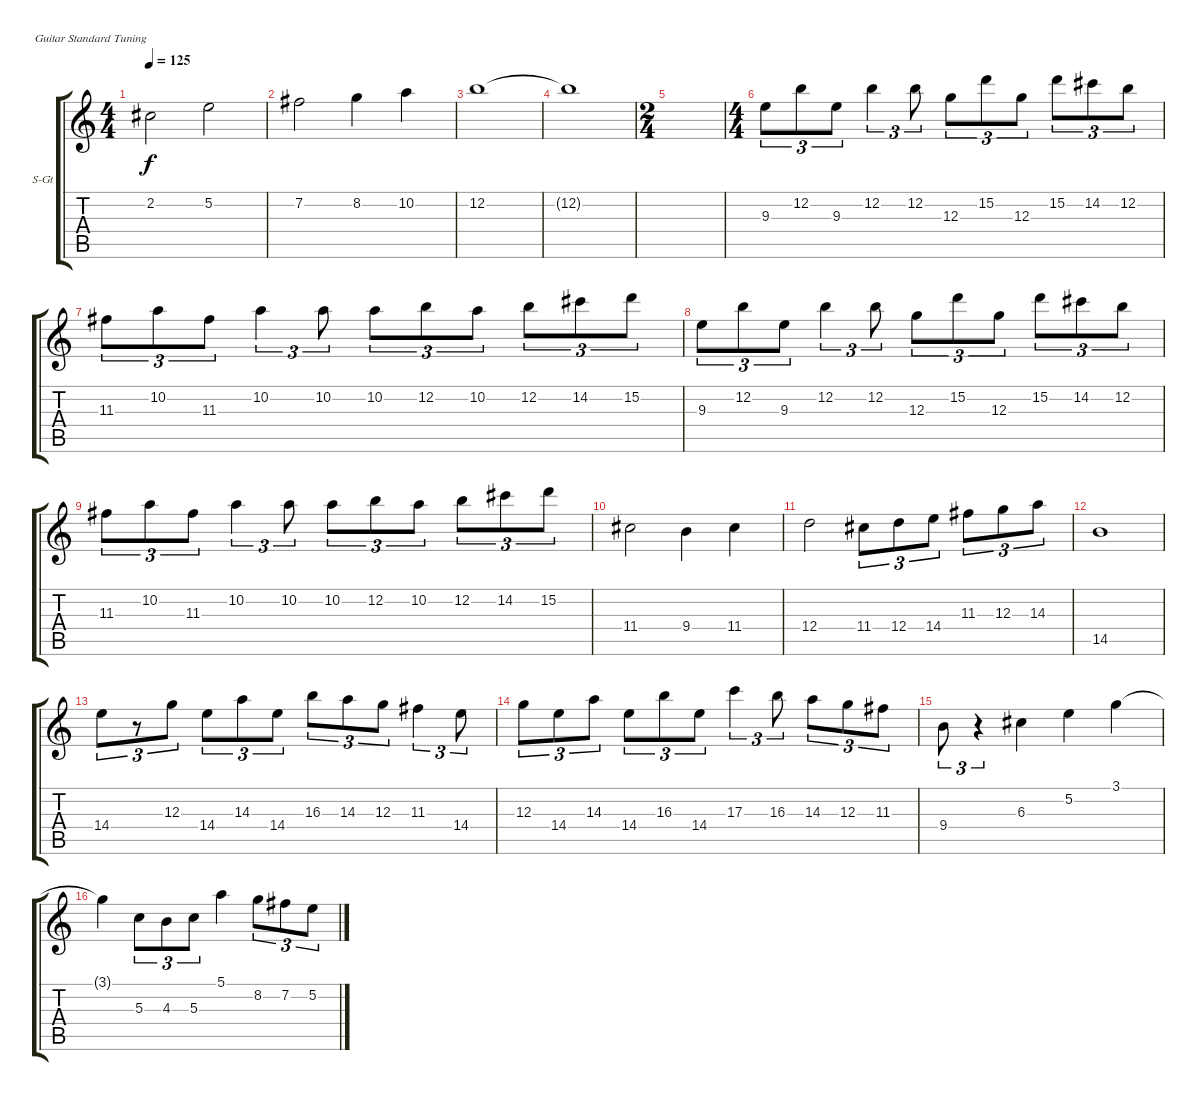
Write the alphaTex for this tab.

\defaultSystemsLayout 4
\bracketExtendMode groupsimilarinstruments
\firstSystemTrackNameOrientation horizontal
\otherSystemsTrackNameOrientation horizontal
\track ("Lead string 02" "S-Gt") {instrument acousticguitarsteel}
\staff {score tabs}
\tuning (E4 B3 G3 D3 A2 E2)
\ts (4 4)
\tempo 125
\clef g2
\ks c
2.2.2{dy f} 5.2.2 |
7.2.2 8.2.4 10.2.4 |
12.2.1 |
12.2{t}.1 |
\ts (2 4)
|
\ts (4 4)
9.3.8{tu (3 2)} 12.2.8{tu (3 2)} 9.3.8{tu (3 2)} 12.2.4{tu (3 2)} 12.2.8{tu (3 2)} 12.3.8{tu (3 2)} 15.2.8{tu (3 2)} 12.3.8{tu (3 2)} 15.2.8{tu (3 2)} 14.2.8{tu (3 2)} 12.2.8{tu (3 2)} |
11.3.8{tu (3 2)} 10.2.8{tu (3 2)} 11.3.8{tu (3 2)} 10.2.4{tu (3 2)} 10.2.8{tu (3 2)} 10.2.8{tu (3 2)} 12.2.8{tu (3 2)} 10.2.8{tu (3 2)} 12.2.8{tu (3 2)} 14.2.8{tu (3 2)} 15.2.8{tu (3 2)} |
9.3.8{tu (3 2)} 12.2.8{tu (3 2)} 9.3.8{tu (3 2)} 12.2.4{tu (3 2)} 12.2.8{tu (3 2)} 12.3.8{tu (3 2)} 15.2.8{tu (3 2)} 12.3.8{tu (3 2)} 15.2.8{tu (3 2)} 14.2.8{tu (3 2)} 12.2.8{tu (3 2)} |
11.3.8{tu (3 2)} 10.2.8{tu (3 2)} 11.3.8{tu (3 2)} 10.2.4{tu (3 2)} 10.2.8{tu (3 2)} 10.2.8{tu (3 2)} 12.2.8{tu (3 2)} 10.2.8{tu (3 2)} 12.2.8{tu (3 2)} 14.2.8{tu (3 2)} 15.2.8{tu (3 2)} |
11.4.2 9.4.4 11.4.4 |
12.4.2 11.4.8{tu (3 2)} 12.4.8{tu (3 2)} 14.4.8{tu (3 2)} 11.3.8{tu (3 2)} 12.3.8{tu (3 2)} 14.3.8{tu (3 2)} |
14.5.1 |
14.4.8{tu (3 2)} r.8{tu (3 2)} 12.3.8{tu (3 2)} 14.4.8{tu (3 2)} 14.3.8{tu (3 2)} 14.4.8{tu (3 2)} 16.3.8{tu (3 2)} 14.3.8{tu (3 2)} 12.3.8{tu (3 2)} 11.3.4{tu (3 2)} 14.4.8{tu (3 2)} |
12.3.8{tu (3 2)} 14.4.8{tu (3 2)} 14.3.8{tu (3 2)} 14.4.8{tu (3 2)} 16.3.8{tu (3 2)} 14.4.8{tu (3 2)} 17.3.4{tu (3 2)} 16.3.8{tu (3 2)} 14.3.8{tu (3 2)} 12.3.8{tu (3 2)} 11.3.8{tu (3 2)} |
9.4.8{tu (3 2)} r.4{tu (3 2)} 6.3.4 5.2.4 3.1.4 |
3.1{t}.4 5.3.8{tu (3 2)} 4.3.8{tu (3 2)} 5.3.8{tu (3 2)} 5.1.4 8.2.8{tu (3 2)} 7.2.8{tu (3 2)} 5.2.8{tu (3 2)}
